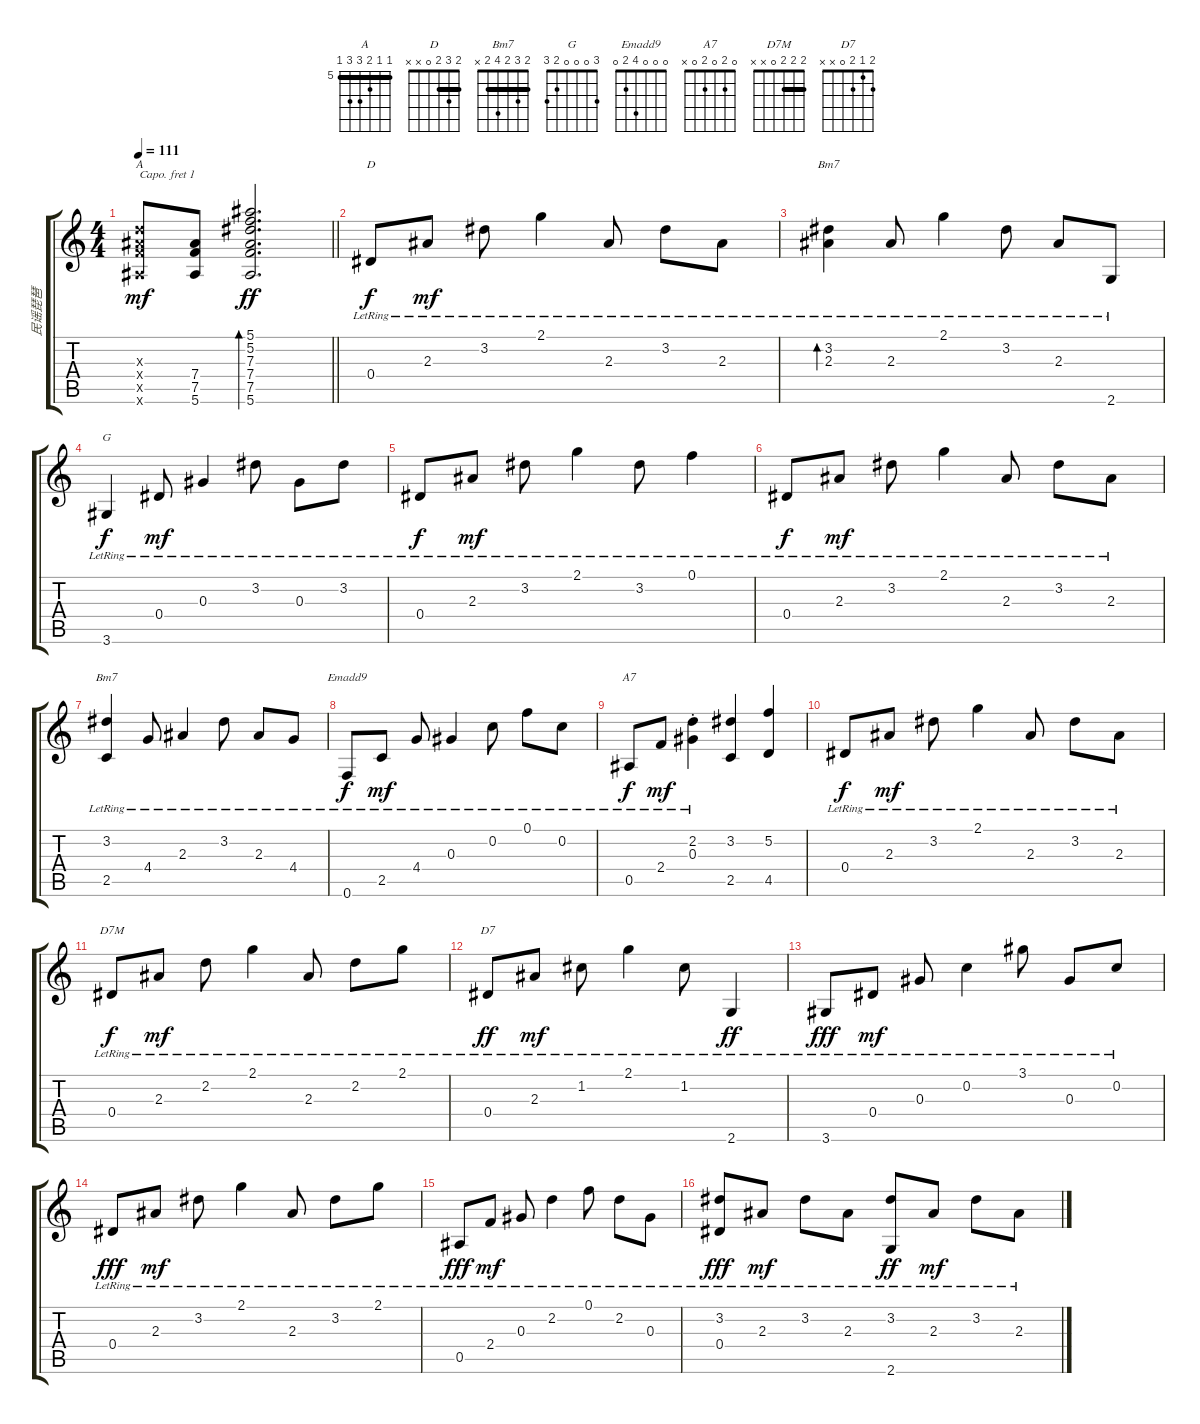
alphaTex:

\track ("民谣琵琶" "民谣琵琶") {instrument acousticguitarsteel}
\staff {score tabs}
\capo 1
\tuning (E4 B3 G3 D3 A2 E2) {hide}
\chord ("A" 5 5 6 7 7 5) {firstfret 5 barre 5}
\chord ("D" 2 3 2 0 x x) {barre 2}
\chord ("Bm7" 2 3 2 4 2 2) {barre 2}
\chord ("G" 3 0 0 0 2 3)
\chord ("Bm7" 2 3 2 4 2 x) {barre 2}
\chord ("Emadd9" 0 0 0 4 2 0)
\chord ("A7" 0 2 0 2 0 x)
\chord ("D7M" 2 2 2 0 x x) {barre 2}
\chord ("D7" 2 1 2 0 x x)
\ts (4 4)
\tempo 111
\clef g2
\barLineRight lightlight
\ks c
(6.3{x} 7.4{x} 7.5{x} 5.6{x}).8{ch "A" dy mf} (7.4 7.5 5.6).8 (5.1 5.2 7.3 7.4 7.5 5.6).2{d bd 30 dy ff} |
0.4{lr}.8{ch "D" dy f} 2.3{lr}.8{dy mf} 3.2{lr}.8 2.1{lr}.4 2.3{lr}.8 3.2{lr}.8 2.3{lr}.8 |
(3.2{lr} 2.3).4{bd 120 ch "Bm7"} 2.3{lr}.8 2.1{lr}.4 3.2{lr}.8 2.3{lr}.8 2.6{lr}.8 |
3.6{lr}.4{ch "G" dy f} 0.4{lr}.8{dy mf} 0.3{lr}.4 3.2{lr}.8 0.3{lr}.8 3.2{lr}.8 |
0.4{lr}.8{dy f} 2.3{lr}.8{dy mf} 3.2{lr}.8 2.1{lr}.4 3.2{lr}.8 0.1{lr}.4 |
0.4{lr}.8{dy f} 2.3{lr}.8{dy mf} 3.2{lr}.8 2.1{lr}.4 2.3{lr}.8 3.2{lr}.8 2.3{lr}.8 |
(3.2 2.5{lr}).4{ch "Bm7"} 4.4{lr}.8 2.3{lr}.4 3.2{lr}.8 2.3{lr}.8 4.4{lr}.8 |
0.6{lr}.8{ch "Emadd9" dy f} 2.5{lr}.8{dy mf} 4.4{lr}.8 0.3{lr}.4 0.2{lr}.8 0.1{lr}.8 0.2{lr}.8 |
0.5{lr}.8{ch "A7" dy f} 2.4{lr}.8{dy mf} (2.2{st lr} 0.3{st lr}).4 (3.2 2.5).4 (5.2 4.5).4 |
0.4{lr}.8{dy f} 2.3{lr}.8{dy mf} 3.2{lr}.8 2.1{lr}.4 2.3{lr}.8 3.2{lr}.8 2.3{lr}.8 |
0.4{lr}.8{ch "D7M" dy f} 2.3{lr}.8{dy mf} 2.2{lr}.8 2.1{lr}.4 2.3{lr}.8 2.2{lr}.8 2.1{lr}.8 |
0.4{lr}.8{ch "D7" dy ff} 2.3{lr}.8{dy mf} 1.2{lr}.8 2.1{lr}.4 1.2{lr}.8 2.6{lr}.4{dy ff} |
3.6{lr}.8{dy fff} 0.4{lr}.8{dy mf} 0.3{lr}.8 0.2{lr}.4 3.1{lr}.8 0.3{lr}.8 0.2{lr}.8 |
0.4{lr}.8{dy fff} 2.3{lr}.8{dy mf} 3.2{lr}.8 2.1{lr}.4 2.3{lr}.8 3.2{lr}.8 2.1{lr}.8 |
0.5{lr}.8{dy fff} 2.4{lr}.8{dy mf} 0.3{lr}.8 2.2{lr}.4 0.1{lr}.8 2.2{lr}.8 0.3{lr}.8 |
(3.2{lr} 0.4{lr}).8{dy fff} 2.3{lr}.8{dy mf} 3.2{lr}.8 2.3{lr}.8 (3.2{lr} 2.6{lr}).8{dy ff} 2.3{lr}.8{dy mf} 3.2{lr}.8 2.3{lr}.8
